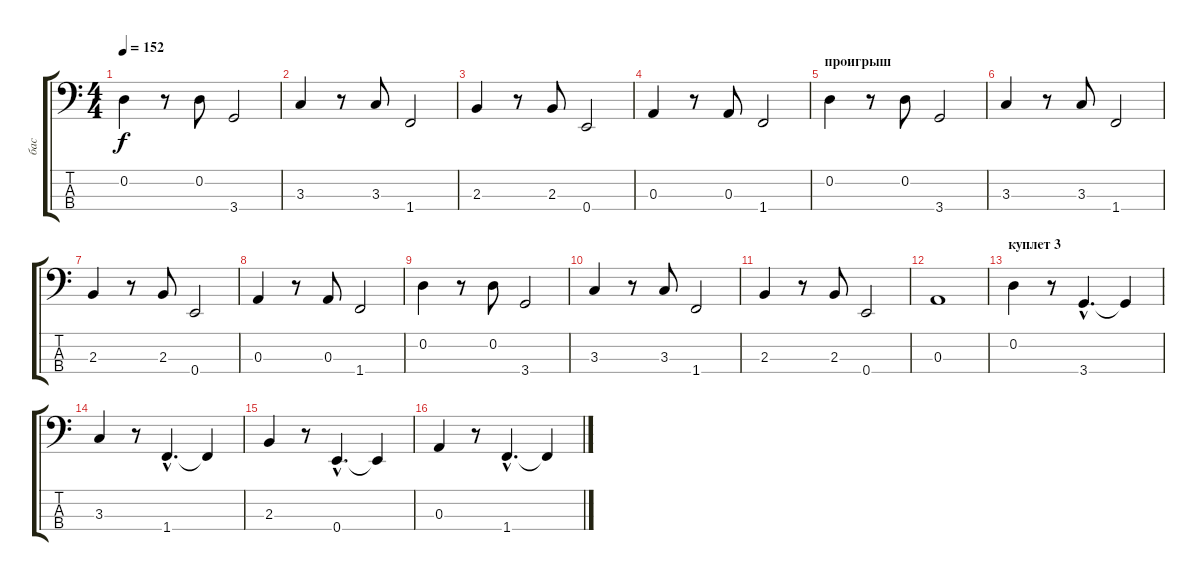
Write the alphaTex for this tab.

\track ("бас" "бас") {instrument electricbasspick}
\staff {score tabs}
\tuning (G2 D2 A1 E1) {hide}
\ts (4 4)
\tempo 152
\clef f4
\ks c
0.2.4{dy f} r.8 0.2.8 3.4.2 |
3.3.4 r.8 3.3.8 1.4.2 |
2.3.4 r.8 2.3.8 0.4.2 |
0.3.4 r.8 0.3.8 1.4.2 |
\section ("" "проигрыш")
0.2.4 r.8 0.2.8 3.4.2 |
3.3.4 r.8 3.3.8 1.4.2 |
2.3.4 r.8 2.3.8 0.4.2 |
0.3.4 r.8 0.3.8 1.4.2 |
0.2.4 r.8 0.2.8 3.4.2 |
3.3.4 r.8 3.3.8 1.4.2 |
2.3.4 r.8 2.3.8 0.4.2 |
0.3.1 |
\section ("" "куплет 3")
0.2.4 r.8 3.4{hac}.4{d} 3.4{t}.4 |
3.3.4 r.8 1.4{hac}.4{d} 1.4{t}.4 |
2.3.4 r.8 0.4{hac}.4{d} 0.4{t}.4 |
0.3.4 r.8 1.4{hac}.4{d} 1.4{t}.4
